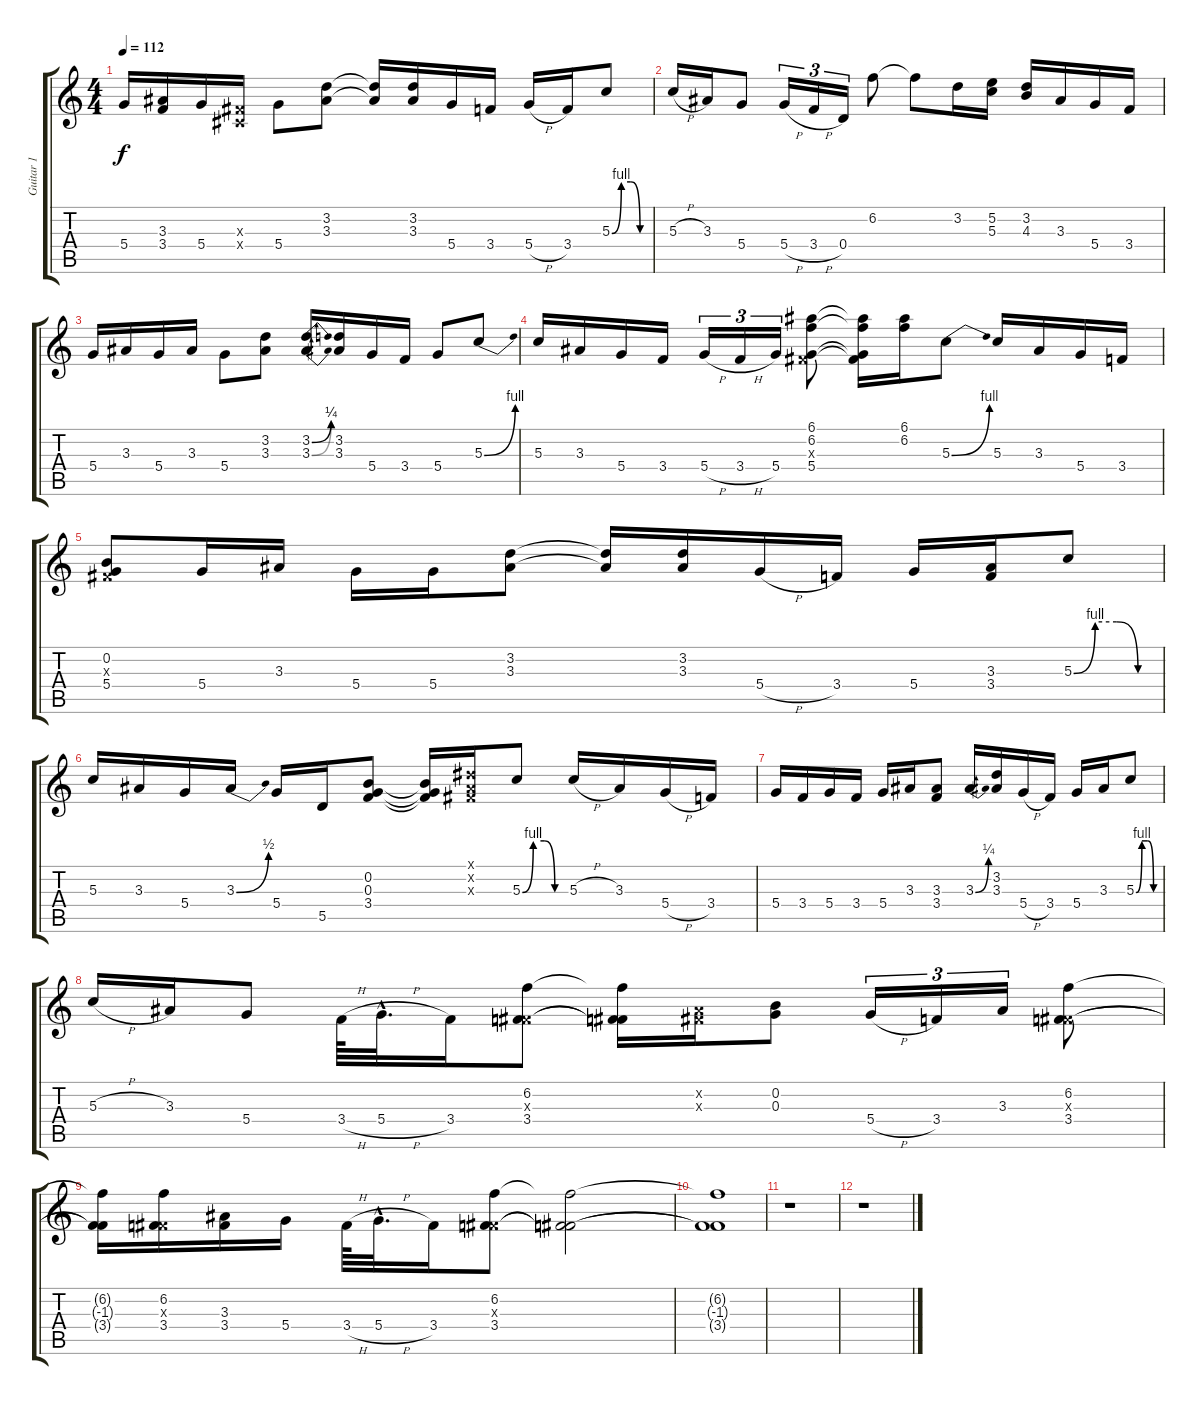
\track ("Guitar 1" "Guitar 1") {instrument electricguitarclean}
\staff {score tabs}
\tuning (E4 B3 G3 D3 A2 E2) {hide}
\ts (4 4)
\tempo 112
\clef g2
\ks c
5.4.16{dy f} (3.3 3.4).16 5.4.16 (-1.3{x} -1.4{x}).16 5.4.8 (3.2 3.3).8 (3.2{t} 3.3{t}).16 (3.2 3.3).16 5.4.16 3.4.16 5.4{h}.16 3.4.16 5.3{be (custom 0 0 15 4 30 4 45 0 60 0)}.8 |
5.3{h}.16 3.3.16 5.4.8 5.4{h}.16{tu (3 2)} 3.4{h}.16{tu (3 2)} 0.4.16{tu (3 2)} 6.2.8 6.2{t}.8 3.2.16 (5.2 5.3).16 (3.2 4.3).16 3.3.16 5.4.16 3.4.16 |
5.4.16 3.3.16 5.4.16 3.3.16 5.4.8 (3.2 3.3).8 (3.2{be (bend 0 0 60 1)} 3.3{be (bend 0 0 60 1)}).16 (3.2 3.3).16 5.4.16 3.4.16 5.4.8 5.3{be (bend 0 0 60 4)}.8 |
5.3.16 3.3.16 5.4.16 3.4.16 5.4{h}.16{tu (3 2)} 3.4{h}.16{tu (3 2)} 5.4.16{tu (3 2)} (6.1 6.2 -1.3{x} 5.4).8 (6.1{t} 6.2{t} -1.3{t} 5.4{t}).16 (6.1 6.2).16 5.3{be (bend 0 0 60 4)}.8 5.3.16 3.3.16 5.4.16 3.4.16 |
(0.2 -1.3{x} 5.4).8 5.4.16 3.3.16 5.4.16 5.4.16 (3.2 3.3).8 (3.2{t} 3.3{t}).16 (3.2 3.3).16 5.4{h}.16 3.4.16 5.4.16 (3.3 3.4).16 5.3{be (custom 0 0 15 4 30 4 45 0 60 0)}.8 |
5.3.16 3.3.16 5.4.16 3.3{be (bend 0 0 60 2)}.16 5.4.16 5.5.16 (0.2 0.3 3.4).8 (0.2{t} 0.3{t} 3.4{t}).16 (-1.1{x} -1.2{x} -1.3{x}).16 5.3{be (custom 0 0 15 4 30 4 45 0 60 0)}.8 5.3{h}.16 3.3.16 5.4{h}.16 3.4.16 |
5.4.16 3.4.16 5.4.16 3.4.16 5.4.16 3.3.16 (3.3 3.4).8 3.3{be (bend 0 0 60 1)}.16 (3.2 3.3).16 5.4{h}.16 3.4.16 5.4.16 3.3.16 5.3{be (custom 0 0 15 4 30 4 45 0 60 0)}.8 |
5.3{h}.16 3.3.16 5.4.8 3.4{h}.64 5.4{h hac}.32{d} 3.4.16 (6.2 -1.3{x} 3.4).8 (6.2{t} -1.3{t} 3.4{t}).16 (-1.2{x} -1.3{x}).16 (0.2 0.3).8 5.4{h}.16{tu (3 2)} 3.4.16{tu (3 2)} 3.3.16{tu (3 2)} (6.2 -1.3{x} 3.4).8 |
(6.2{t} -1.3{t} 3.4{t}).16 (6.2 -1.3{x} 3.4).16 (3.3 3.4).16 5.4.16 3.4{h}.64 5.4{h hac}.32{d} 3.4.16 (6.2 -1.3{x} 3.4).8 (6.2{t} -1.3{t} 3.4{t}).2 |
(6.2{t} -1.3{t} 3.4{t}).1 |
r.1 |
r.1
